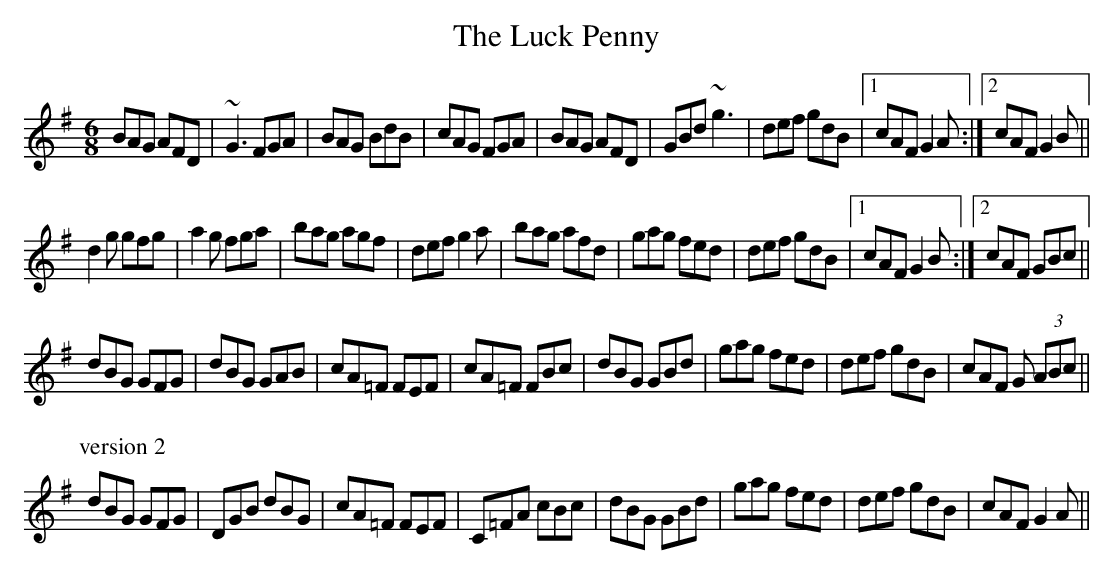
X:1
T:Luck Penny, The
M:6/8
K:G
BAG AFD|~G3 FGA|BAG BdB|cAG FGA|BAG AFD|GBd ~g3|def gdB|1 cAF G2A:|2 cAF G2B||
d2g gfg|a2g fga|bag agf|def g2a|bag afd|gag fed|def gdB|1 cAF G2B:|2 cAF GBc||
dBG GFG|dBG GAB|cA=F FEF|cA=F FBc|dBG GBd|gag fed|def gdB|cAF G (3ABc||
P:version 2
dBG GFG|DGB dBG|cA=F FEF|C=FA cBc|dBG GBd|gag fed|def gdB|cAF G2A||
